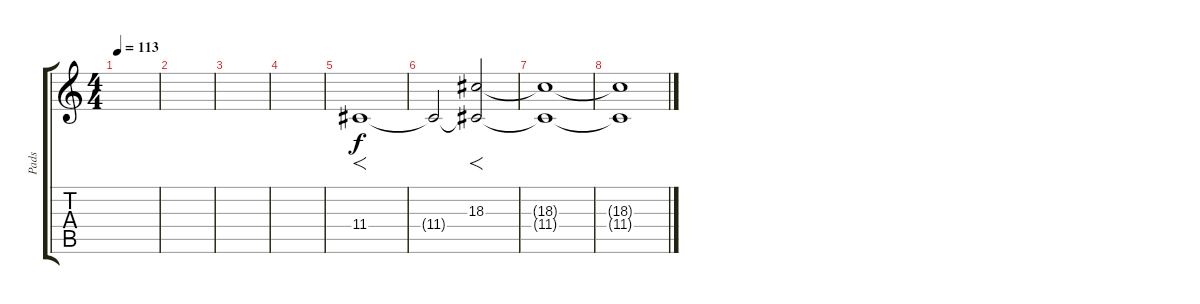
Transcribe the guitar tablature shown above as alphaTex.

\track ("Pads" "Pads") {instrument pad8sweep}
\staff {score tabs}
\tuning (E4 B3 G3 D3 A2 E2) {hide}
\ts (4 4)
\tempo 113
\clef g2
\ks c
|
|
|
|
11.4.1{f} |
11.4{t}.2 (18.3 11.4{t}).2{f} |
(18.3{t} 11.4{t}).1 |
(18.3{t} 11.4{t}).1
